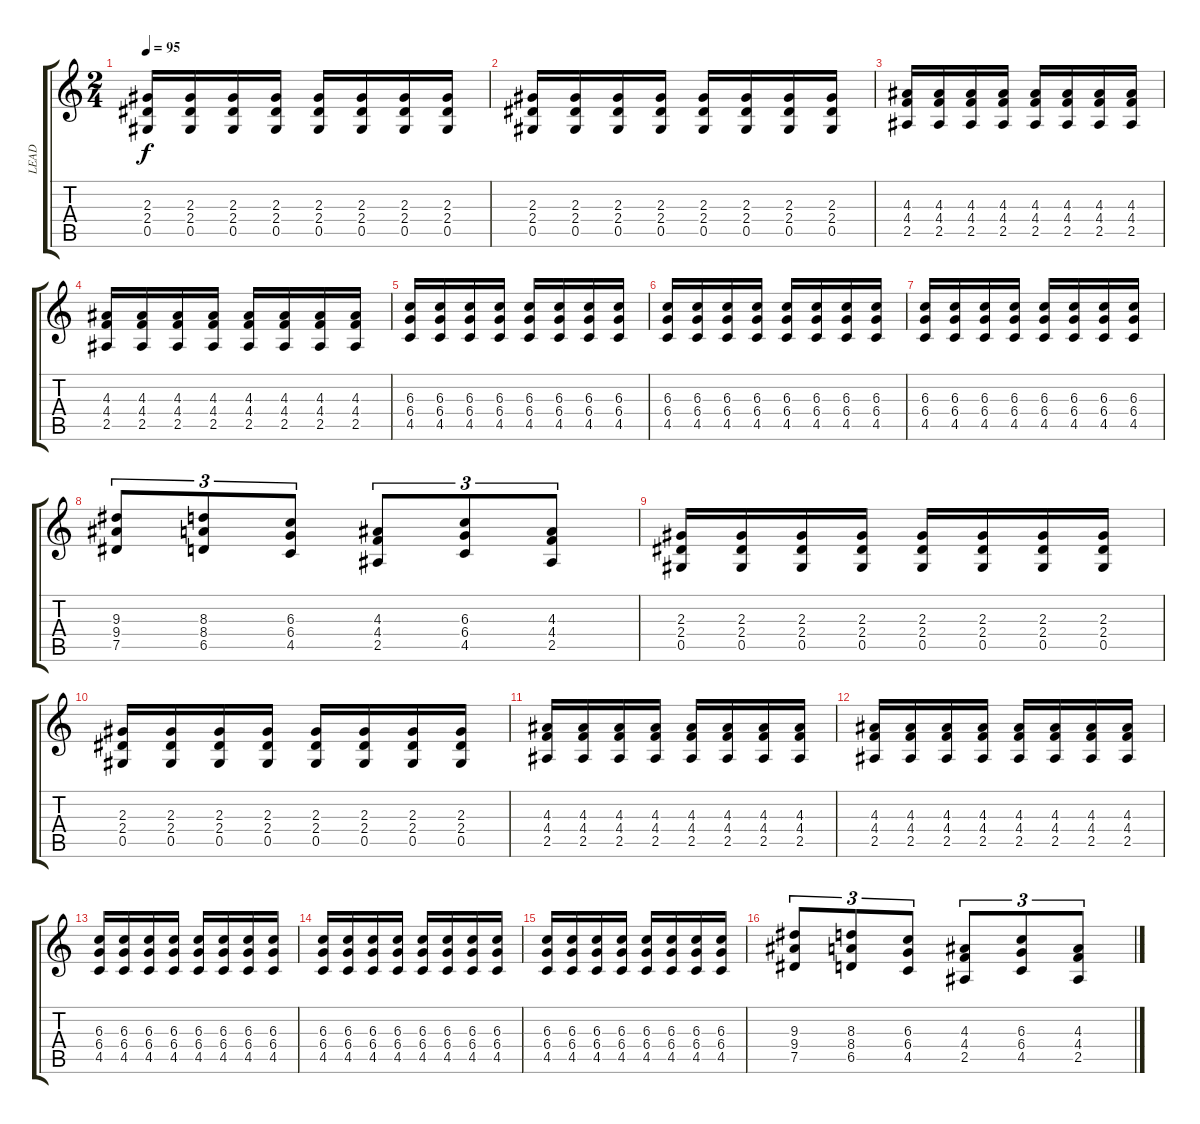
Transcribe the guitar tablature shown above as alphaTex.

\track ("LEAD" "LEAD") {instrument overdrivenguitar}
\staff {score tabs}
\tuning (Eb4 Bb3 Gb3 Db3 Ab2 Eb2) {hide}
\ts (2 4)
\tempo 95
\clef g2
\ks c
(2.3 2.4 0.5).16{dy f} (2.3 2.4 0.5).16 (2.3 2.4 0.5).16 (2.3 2.4 0.5).16 (2.3 2.4 0.5).16 (2.3 2.4 0.5).16 (2.3 2.4 0.5).16 (2.3 2.4 0.5).16 |
(2.3 2.4 0.5).16 (2.3 2.4 0.5).16 (2.3 2.4 0.5).16 (2.3 2.4 0.5).16 (2.3 2.4 0.5).16 (2.3 2.4 0.5).16 (2.3 2.4 0.5).16 (2.3 2.4 0.5).16 |
(4.3 4.4 2.5).16 (4.3 4.4 2.5).16 (4.3 4.4 2.5).16 (4.3 4.4 2.5).16 (4.3 4.4 2.5).16 (4.3 4.4 2.5).16 (4.3 4.4 2.5).16 (4.3 4.4 2.5).16 |
(4.3 4.4 2.5).16 (4.3 4.4 2.5).16 (4.3 4.4 2.5).16 (4.3 4.4 2.5).16 (4.3 4.4 2.5).16 (4.3 4.4 2.5).16 (4.3 4.4 2.5).16 (4.3 4.4 2.5).16 |
(6.3 6.4 4.5).16 (6.3 6.4 4.5).16 (6.3 6.4 4.5).16 (6.3 6.4 4.5).16 (6.3 6.4 4.5).16 (6.3 6.4 4.5).16 (6.3 6.4 4.5).16 (6.3 6.4 4.5).16 |
(6.3 6.4 4.5).16 (6.3 6.4 4.5).16 (6.3 6.4 4.5).16 (6.3 6.4 4.5).16 (6.3 6.4 4.5).16 (6.3 6.4 4.5).16 (6.3 6.4 4.5).16 (6.3 6.4 4.5).16 |
(6.3 6.4 4.5).16 (6.3 6.4 4.5).16 (6.3 6.4 4.5).16 (6.3 6.4 4.5).16 (6.3 6.4 4.5).16 (6.3 6.4 4.5).16 (6.3 6.4 4.5).16 (6.3 6.4 4.5).16 |
(9.3 9.4 7.5).8{tu (3 2)} (8.3 8.4 6.5).8{tu (3 2)} (6.3 6.4 4.5).8{tu (3 2)} (4.3 4.4 2.5).8{tu (3 2)} (6.3 6.4 4.5).8{tu (3 2)} (4.3 4.4 2.5).8{tu (3 2)} |
(2.3 2.4 0.5).16 (2.3 2.4 0.5).16 (2.3 2.4 0.5).16 (2.3 2.4 0.5).16 (2.3 2.4 0.5).16 (2.3 2.4 0.5).16 (2.3 2.4 0.5).16 (2.3 2.4 0.5).16 |
(2.3 2.4 0.5).16 (2.3 2.4 0.5).16 (2.3 2.4 0.5).16 (2.3 2.4 0.5).16 (2.3 2.4 0.5).16 (2.3 2.4 0.5).16 (2.3 2.4 0.5).16 (2.3 2.4 0.5).16 |
(4.3 4.4 2.5).16 (4.3 4.4 2.5).16 (4.3 4.4 2.5).16 (4.3 4.4 2.5).16 (4.3 4.4 2.5).16 (4.3 4.4 2.5).16 (4.3 4.4 2.5).16 (4.3 4.4 2.5).16 |
(4.3 4.4 2.5).16 (4.3 4.4 2.5).16 (4.3 4.4 2.5).16 (4.3 4.4 2.5).16 (4.3 4.4 2.5).16 (4.3 4.4 2.5).16 (4.3 4.4 2.5).16 (4.3 4.4 2.5).16 |
(6.3 6.4 4.5).16 (6.3 6.4 4.5).16 (6.3 6.4 4.5).16 (6.3 6.4 4.5).16 (6.3 6.4 4.5).16 (6.3 6.4 4.5).16 (6.3 6.4 4.5).16 (6.3 6.4 4.5).16 |
(6.3 6.4 4.5).16 (6.3 6.4 4.5).16 (6.3 6.4 4.5).16 (6.3 6.4 4.5).16 (6.3 6.4 4.5).16 (6.3 6.4 4.5).16 (6.3 6.4 4.5).16 (6.3 6.4 4.5).16 |
(6.3 6.4 4.5).16 (6.3 6.4 4.5).16 (6.3 6.4 4.5).16 (6.3 6.4 4.5).16 (6.3 6.4 4.5).16 (6.3 6.4 4.5).16 (6.3 6.4 4.5).16 (6.3 6.4 4.5).16 |
(9.3 9.4 7.5).8{tu (3 2)} (8.3 8.4 6.5).8{tu (3 2)} (6.3 6.4 4.5).8{tu (3 2)} (4.3 4.4 2.5).8{tu (3 2)} (6.3 6.4 4.5).8{tu (3 2)} (4.3 4.4 2.5).8{tu (3 2)}
